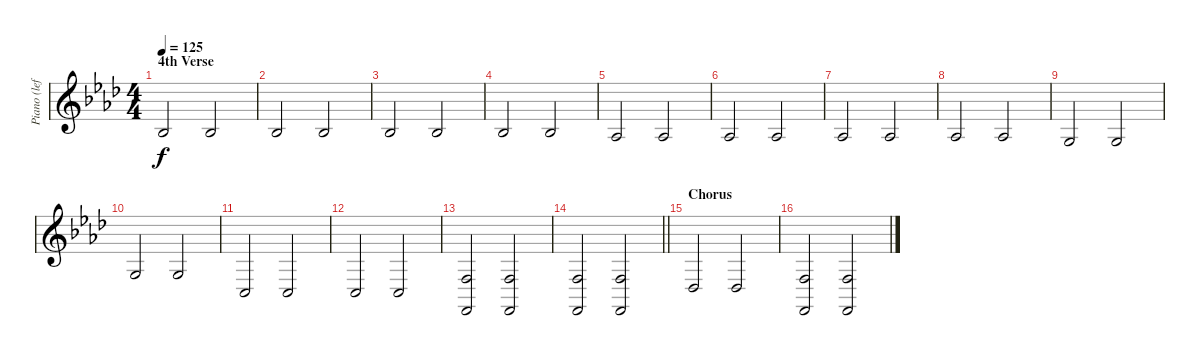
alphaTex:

\track ("Piano (left hand)" "Piano (lef") {instrument acousticgrandpiano}
\staff {score}
\tuning (E4 B3 G3 D3 A2 E2 B1) {hide}
\ts (4 4)
\section ("" "4th Verse")
\tempo 125
\clef g2
\ks fminor
8.4.2{dy f} 8.4.2 |
8.4.2 8.4.2 |
8.4.2 8.4.2 |
8.4.2 8.4.2 |
6.4.2 6.4.2 |
6.4.2 6.4.2 |
6.4.2 6.4.2 |
6.4.2 6.4.2 |
5.4.2 5.4.2 |
5.4.2 5.4.2 |
3.5.2 3.5.2 |
3.5.2 3.5.2 |
(3.4 1.6).2 (3.4 1.6).2 |
\barLineRight lightlight
(3.4 1.6).2 (3.4 1.6).2 |
\section ("" "Chorus")
4.5.2 4.5.2 |
(3.4 1.6).2 (3.4 1.6).2
